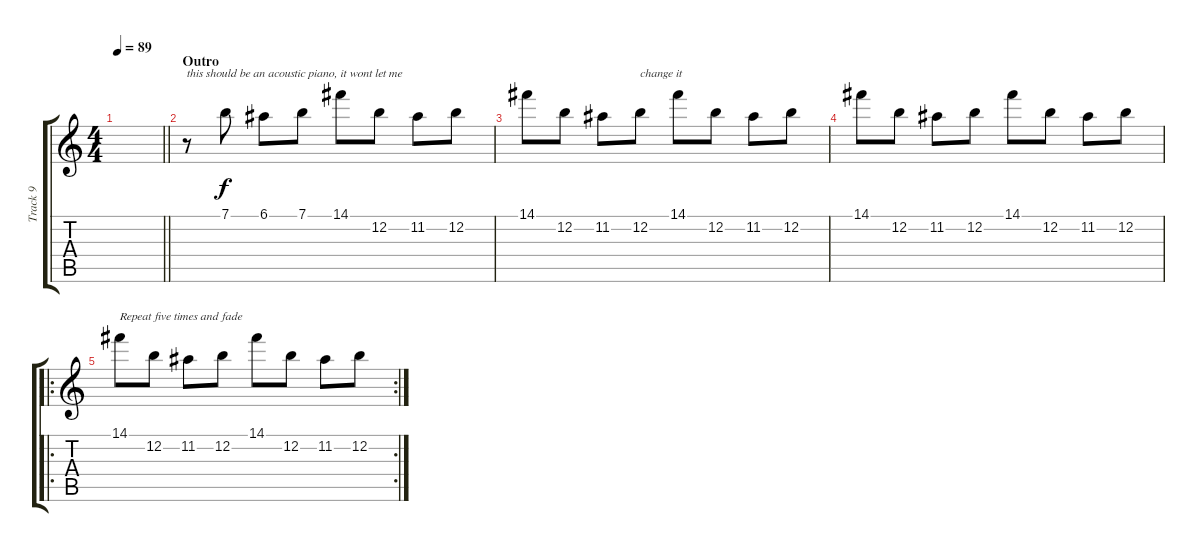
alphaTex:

\track ("Track 9" "Track 9") {instrument distortionguitar}
\staff {score tabs}
\tuning (E4 B3 G3 D3 A2 E2) {hide}
\ts (4 4)
\tempo 89
\clef g2
\barLineRight lightlight
\ks c
|
\section ("" "Outro")
r.8{txt "this should be an acoustic piano, it wont let me"} 7.1.8 6.1.8 7.1.8 14.1.8 12.2.8 11.2.8 12.2.8 |
14.1.8 12.2.8 11.2.8 12.2.8{txt "change it"} 14.1.8 12.2.8 11.2.8 12.2.8 |
14.1.8 12.2.8 11.2.8 12.2.8 14.1.8 12.2.8 11.2.8 12.2.8 |
\ro
\rc 2
14.1.8{txt "Repeat five times and fade"} 12.2.8 11.2.8 12.2.8 14.1.8 12.2.8 11.2.8 12.2.8
